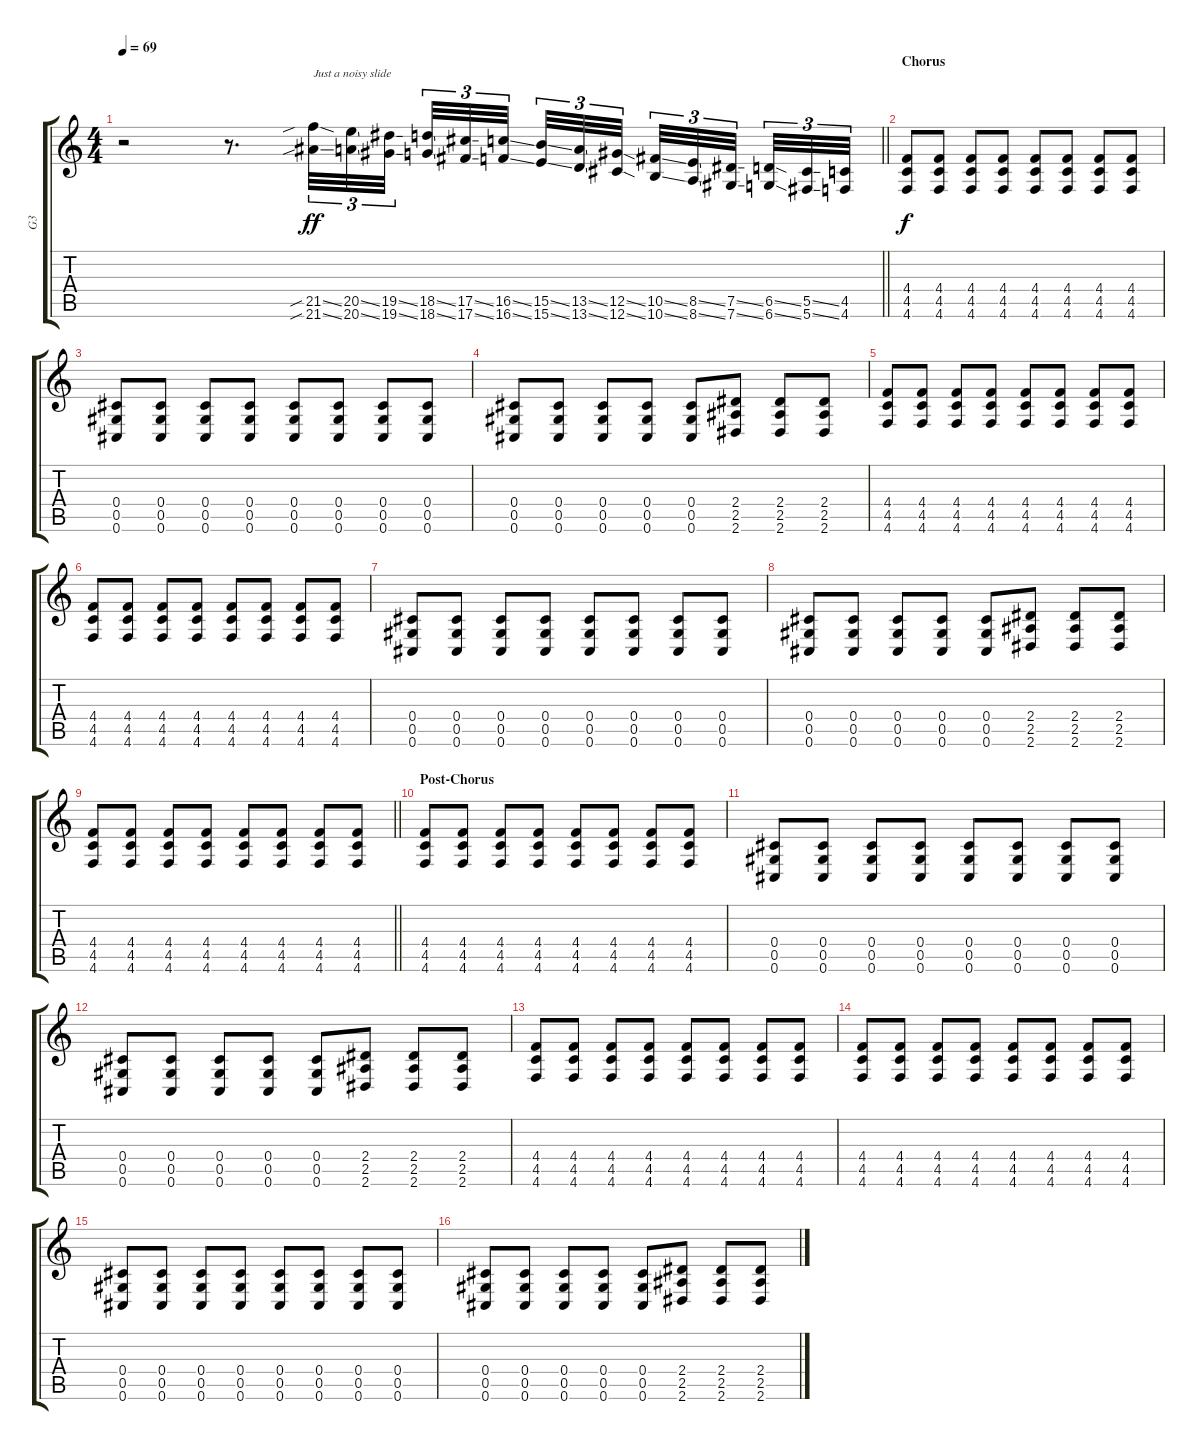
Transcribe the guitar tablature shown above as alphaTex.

\track ("G3" "G3") {instrument distortionguitar}
\staff {score tabs}
\tuning (Eb4 Bb3 Gb3 Db3 Ab2 Db2) {hide}
\ts (4 4)
\tempo 69
\clef g2
\barLineRight lightlight
\ks c
r.2{dy f} r.8{d} (21.5{sib ss} 21.6{sib ss}).32{tu (3 2) txt "Just a noisy slide" dy ff} (20.5{ss} 20.6{ss}).32{tu (3 2)} (19.5{ss} 19.6{ss}).32{tu (3 2)} (18.5{ss} 18.6{ss}).32{tu (3 2)} (17.5{ss} 17.6{ss}).32{tu (3 2)} (16.5{ss} 16.6{ss}).32{tu (3 2) beam splitsecondary} (15.5{ss} 15.6{ss}).32{tu (3 2)} (13.5{ss} 13.6{ss}).32{tu (3 2)} (12.5{ss} 12.6{ss}).32{tu (3 2) beam splitsecondary} (10.5{ss} 10.6{ss}).32{tu (3 2)} (8.5{ss} 8.6{ss}).32{tu (3 2)} (7.5{ss} 7.6{ss}).32{tu (3 2) beam splitsecondary} (6.5{ss} 6.6{ss}).32{tu (3 2)} (5.5{ss} 5.6{ss}).32{tu (3 2)} (4.5 4.6).32{tu (3 2)} |
\section ("" "Chorus")
(4.4 4.5 4.6).8{dy f} (4.4 4.5 4.6).8 (4.4 4.5 4.6).8 (4.4 4.5 4.6).8 (4.4 4.5 4.6).8 (4.4 4.5 4.6).8 (4.4 4.5 4.6).8 (4.4 4.5 4.6).8 |
(0.4 0.5 0.6).8 (0.4 0.5 0.6).8 (0.4 0.5 0.6).8 (0.4 0.5 0.6).8 (0.4 0.5 0.6).8 (0.4 0.5 0.6).8 (0.4 0.5 0.6).8 (0.4 0.5 0.6).8 |
(0.4 0.5 0.6).8 (0.4 0.5 0.6).8 (0.4 0.5 0.6).8 (0.4 0.5 0.6).8 (0.4 0.5 0.6).8 (2.4 2.5 2.6).8 (2.4 2.5 2.6).8 (2.4 2.5 2.6).8 |
(4.4 4.5 4.6).8 (4.4 4.5 4.6).8 (4.4 4.5 4.6).8 (4.4 4.5 4.6).8 (4.4 4.5 4.6).8 (4.4 4.5 4.6).8 (4.4 4.5 4.6).8 (4.4 4.5 4.6).8 |
(4.4 4.5 4.6).8 (4.4 4.5 4.6).8 (4.4 4.5 4.6).8 (4.4 4.5 4.6).8 (4.4 4.5 4.6).8 (4.4 4.5 4.6).8 (4.4 4.5 4.6).8 (4.4 4.5 4.6).8 |
(0.4 0.5 0.6).8 (0.4 0.5 0.6).8 (0.4 0.5 0.6).8 (0.4 0.5 0.6).8 (0.4 0.5 0.6).8 (0.4 0.5 0.6).8 (0.4 0.5 0.6).8 (0.4 0.5 0.6).8 |
(0.4 0.5 0.6).8 (0.4 0.5 0.6).8 (0.4 0.5 0.6).8 (0.4 0.5 0.6).8 (0.4 0.5 0.6).8 (2.4 2.5 2.6).8 (2.4 2.5 2.6).8 (2.4 2.5 2.6).8 |
\barLineRight lightlight
(4.4 4.5 4.6).8 (4.4 4.5 4.6).8 (4.4 4.5 4.6).8 (4.4 4.5 4.6).8 (4.4 4.5 4.6).8 (4.4 4.5 4.6).8 (4.4 4.5 4.6).8 (4.4 4.5 4.6).8 |
\section ("" "Post-Chorus")
(4.4 4.5 4.6).8 (4.4 4.5 4.6).8 (4.4 4.5 4.6).8 (4.4 4.5 4.6).8 (4.4 4.5 4.6).8 (4.4 4.5 4.6).8 (4.4 4.5 4.6).8 (4.4 4.5 4.6).8 |
(0.4 0.5 0.6).8 (0.4 0.5 0.6).8 (0.4 0.5 0.6).8 (0.4 0.5 0.6).8 (0.4 0.5 0.6).8 (0.4 0.5 0.6).8 (0.4 0.5 0.6).8 (0.4 0.5 0.6).8 |
(0.4 0.5 0.6).8 (0.4 0.5 0.6).8 (0.4 0.5 0.6).8 (0.4 0.5 0.6).8 (0.4 0.5 0.6).8 (2.4 2.5 2.6).8 (2.4 2.5 2.6).8 (2.4 2.5 2.6).8 |
(4.4 4.5 4.6).8 (4.4 4.5 4.6).8 (4.4 4.5 4.6).8 (4.4 4.5 4.6).8 (4.4 4.5 4.6).8 (4.4 4.5 4.6).8 (4.4 4.5 4.6).8 (4.4 4.5 4.6).8 |
(4.4 4.5 4.6).8 (4.4 4.5 4.6).8 (4.4 4.5 4.6).8 (4.4 4.5 4.6).8 (4.4 4.5 4.6).8 (4.4 4.5 4.6).8 (4.4 4.5 4.6).8 (4.4 4.5 4.6).8 |
(0.4 0.5 0.6).8 (0.4 0.5 0.6).8 (0.4 0.5 0.6).8 (0.4 0.5 0.6).8 (0.4 0.5 0.6).8 (0.4 0.5 0.6).8 (0.4 0.5 0.6).8 (0.4 0.5 0.6).8 |
(0.4 0.5 0.6).8 (0.4 0.5 0.6).8 (0.4 0.5 0.6).8 (0.4 0.5 0.6).8 (0.4 0.5 0.6).8 (2.4 2.5 2.6).8 (2.4 2.5 2.6).8 (2.4 2.5 2.6).8
